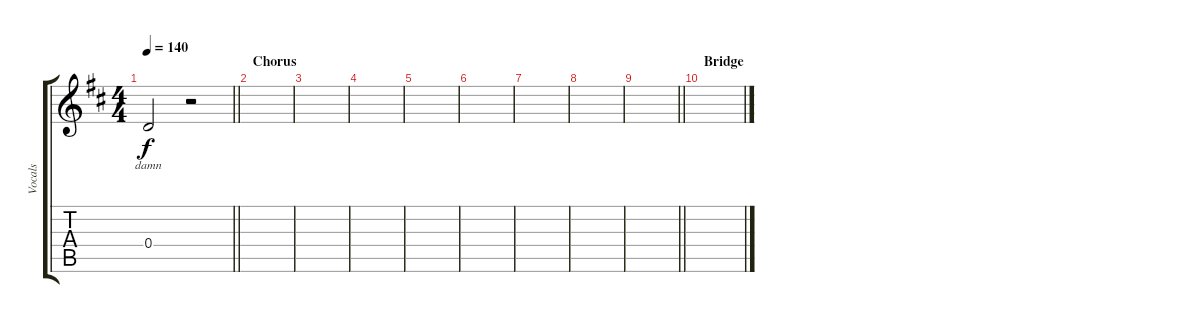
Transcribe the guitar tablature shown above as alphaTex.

\track ("Vocals" "Vocals") {instrument electricguitarjazz}
\staff {score tabs}
\tuning (E4 B3 G3 D3 A2 E2) {hide}
\ts (4 4)
\tempo 140
\clef g2
\barLineRight lightlight
\ks d
0.4.2{lyrics (0 "damn") lyrics (1 "") lyrics (2 "") lyrics (3 "") lyrics (4 "") dy f} r.2 |
\section ("" "Chorus")
\ks bminor
|
|
|
|
|
|
|
\barLineRight lightlight
|
\section ("" "Bridge")
